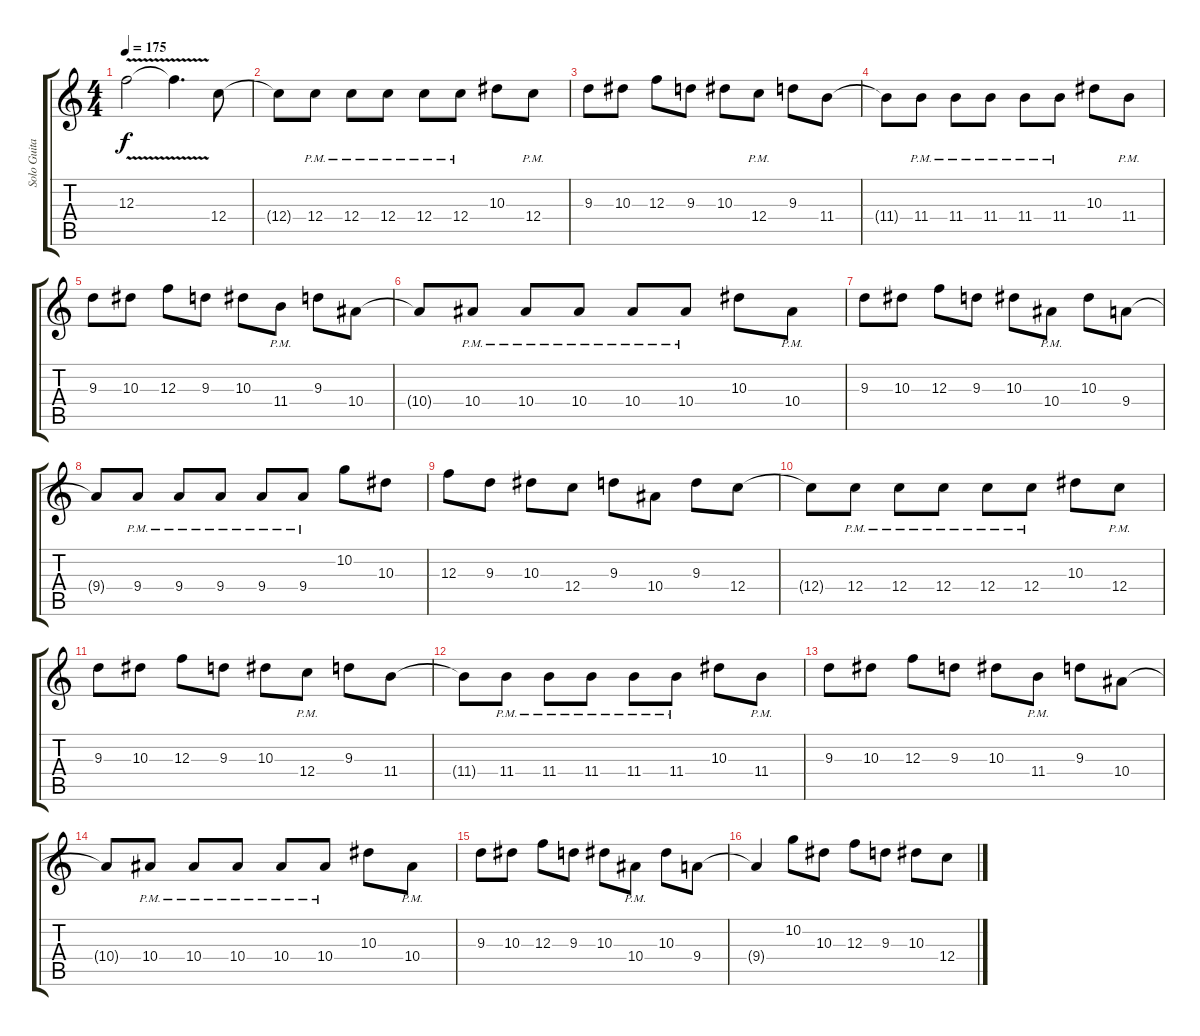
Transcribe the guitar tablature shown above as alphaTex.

\track ("Solo Guitar" "Solo Guita") {instrument distortionguitar}
\staff {score tabs}
\tuning (D4 A3 F3 C3 G2 D2) {hide}
\ts (4 4)
\tempo 175
\clef g2
\ks c
12.3{v t}.2{dy f} 12.3{v t}.4{d} 12.4.8 |
12.4{t}.8 12.4{pm}.8 12.4{pm}.8 12.4{pm}.8 12.4{pm}.8 12.4{pm}.8 10.3.8 12.4{pm}.8 |
9.3.8 10.3.8 12.3.8 9.3.8 10.3.8 12.4{pm}.8 9.3.8 11.4.8 |
11.4{t}.8 11.4{pm}.8 11.4{pm}.8 11.4{pm}.8 11.4{pm}.8 11.4{pm}.8 10.3.8 11.4{pm}.8 |
9.3.8 10.3.8 12.3.8 9.3.8 10.3.8 11.4{pm}.8 9.3.8 10.4.8 |
10.4{t}.8 10.4{pm}.8 10.4{pm}.8 10.4{pm}.8 10.4{pm}.8 10.4{pm}.8 10.3.8 10.4{pm}.8 |
9.3.8 10.3.8 12.3.8 9.3.8 10.3.8 10.4{pm}.8 10.3.8 9.4.8 |
9.4{t}.8 9.4{pm}.8 9.4{pm}.8 9.4{pm}.8 9.4{pm}.8 9.4{pm}.8 10.2.8 10.3.8 |
12.3.8 9.3.8 10.3.8 12.4.8 9.3.8 10.4.8 9.3.8 12.4.8 |
12.4{t}.8 12.4{pm}.8 12.4{pm}.8 12.4{pm}.8 12.4{pm}.8 12.4{pm}.8 10.3.8 12.4{pm}.8 |
9.3.8 10.3.8 12.3.8 9.3.8 10.3.8 12.4{pm}.8 9.3.8 11.4.8 |
11.4{t}.8 11.4{pm}.8 11.4{pm}.8 11.4{pm}.8 11.4{pm}.8 11.4{pm}.8 10.3.8 11.4{pm}.8 |
9.3.8 10.3.8 12.3.8 9.3.8 10.3.8 11.4{pm}.8 9.3.8 10.4.8 |
10.4{t}.8 10.4{pm}.8 10.4{pm}.8 10.4{pm}.8 10.4{pm}.8 10.4{pm}.8 10.3.8 10.4{pm}.8 |
9.3.8 10.3.8 12.3.8 9.3.8 10.3.8 10.4{pm}.8 10.3.8 9.4.8 |
9.4{t}.4 10.2.8 10.3.8 12.3.8 9.3.8 10.3.8 12.4.8
